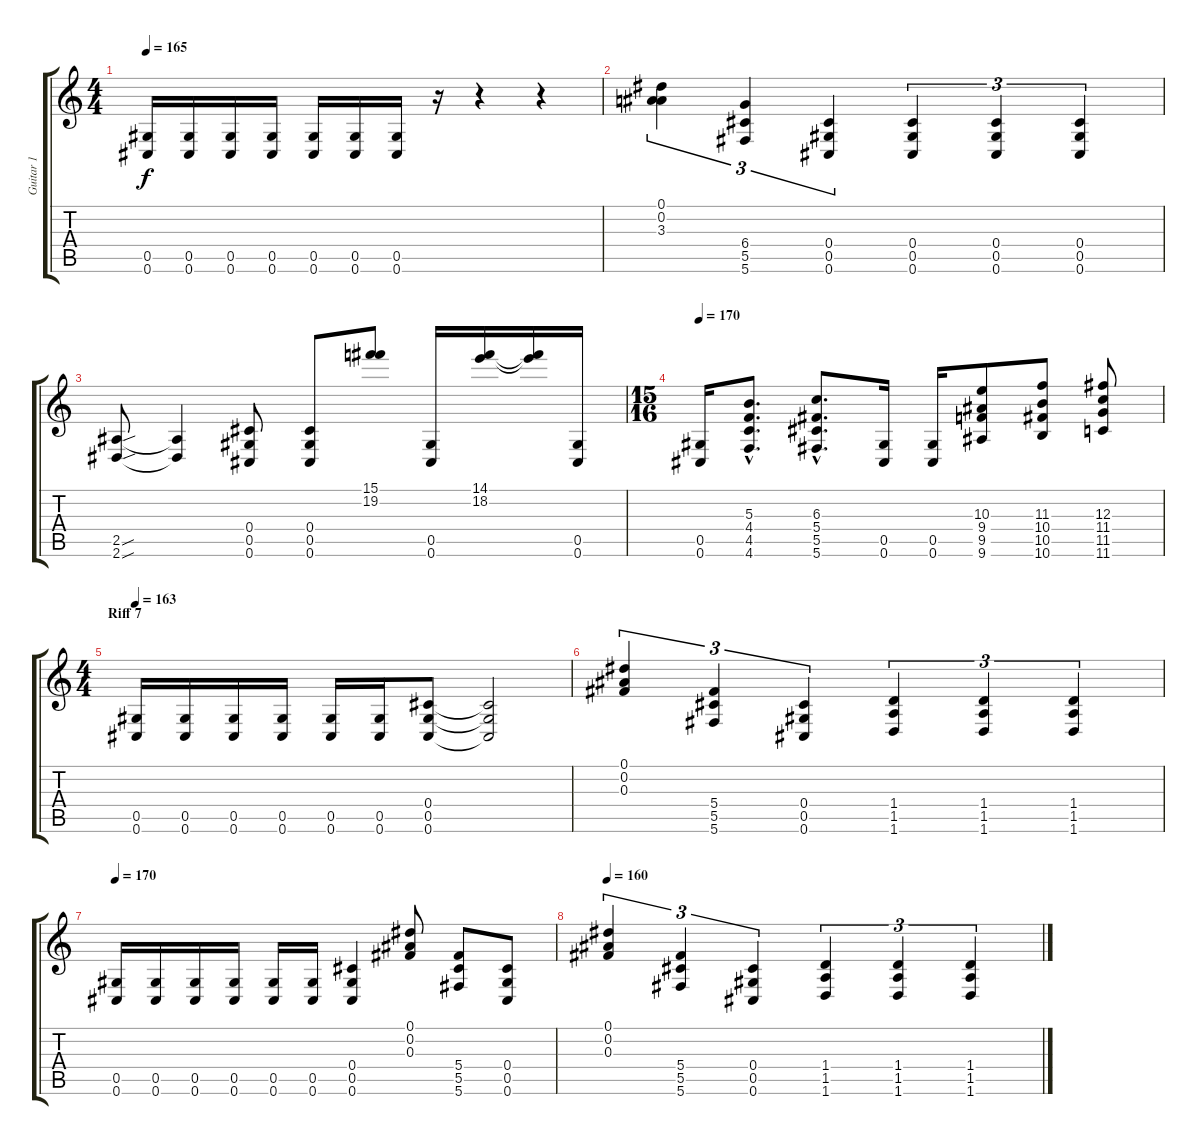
\track ("Guitar 1" "Guitar 1") {instrument distortionguitar}
\staff {score tabs}
\tuning (Eb4 Bb3 Gb3 Db3 Ab2 Db2) {hide}
\ts (4 4)
\tempo 165
\clef g2
\ks c
(0.5 0.6).16{dy f} (0.5 0.6).16 (0.5 0.6).16 (0.5 0.6).16 (0.5 0.6).16 (0.5 0.6).16 (0.5 0.6).16 r.16 r.4 r.4 |
(0.1 0.2 3.3).4{tu (3 2)} (6.4 5.5 5.6).4{tu (3 2)} (0.4 0.5 0.6).4{tu (3 2)} (0.4 0.5 0.6).4{tu (3 2)} (0.4 0.5 0.6).4{tu (3 2)} (0.4 0.5 0.6).4{tu (3 2)} |
(2.5{sou} 2.6{sou}).8 (2.5{t} 2.6{t}).4 (0.4 0.5 0.6).8 (0.4 0.5 0.6).8 (15.1 19.2).8 (0.5 0.6).16 (14.1 18.2).16 (14.1{t} 18.2{t}).16 (0.5 0.6).16 |
\ts (15 16)
\tempo 170
(0.5 0.6).16 (5.3{hac} 4.4{hac} 4.5{hac} 4.6{hac}).8{d} (6.3{hac} 5.4{hac} 5.5{hac} 5.6{hac}).8{d} (0.5 0.6).16 (0.5 0.6).16 (10.3 9.4 9.5 9.6).8 (11.3 10.4 10.5 10.6).8 (12.3 11.4 11.5 11.6).8 |
\ts (4 4)
\section ("" "Riff 7")
\tempo 163
(0.5 0.6).16 (0.5 0.6).16 (0.5 0.6).16 (0.5 0.6).16 (0.5 0.6).16 (0.5 0.6).16 (0.4 0.5 0.6).8 (0.4{t} 0.5{t} 0.6{t}).2 |
(0.1 0.2 0.3).4{tu (3 2)} (5.4 5.5 5.6).4{tu (3 2)} (0.4 0.5 0.6).4{tu (3 2)} (1.4 1.5 1.6).4{tu (3 2)} (1.4 1.5 1.6).4{tu (3 2)} (1.4 1.5 1.6).4{tu (3 2)} |
\tempo 170
(0.5 0.6).16 (0.5 0.6).16 (0.5 0.6).16 (0.5 0.6).16 (0.5 0.6).16 (0.5 0.6).16 (0.4 0.5 0.6).4 (0.1 0.2 0.3).8 (5.4 5.5 5.6).8 (0.4 0.5 0.6).8 |
\tempo 160
(0.1 0.2 0.3).4{tu (3 2)} (5.4 5.5 5.6).4{tu (3 2)} (0.4 0.5 0.6).4{tu (3 2)} (1.4 1.5 1.6).4{tu (3 2)} (1.4 1.5 1.6).4{tu (3 2)} (1.4 1.5 1.6).4{tu (3 2)}
